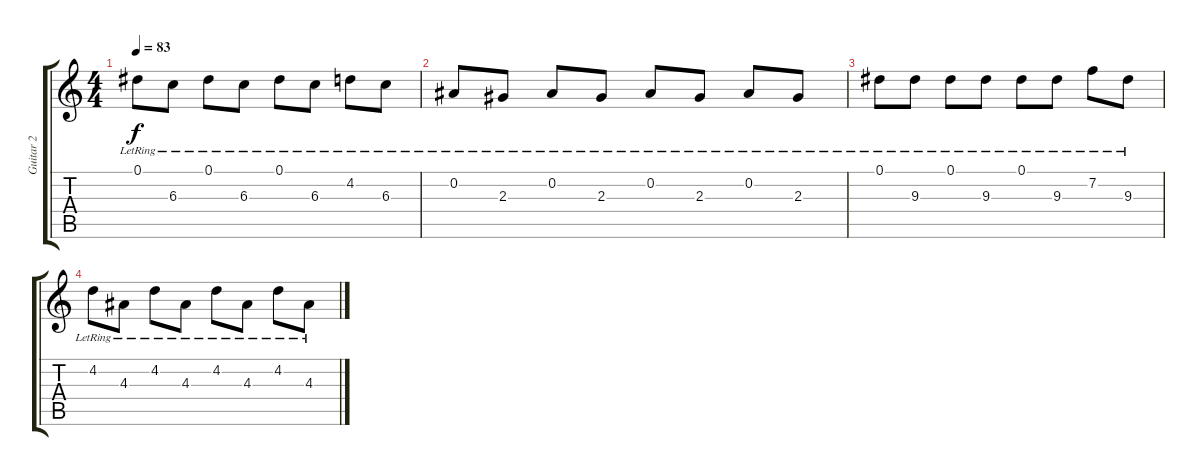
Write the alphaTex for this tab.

\track ("Guitar 2" "Guitar 2") {instrument acousticguitarsteel}
\staff {score tabs}
\tuning (Eb4 Bb3 Gb3 Db3 Ab2 Eb2) {hide}
\ts (4 4)
\tempo 83
\clef g2
\ks c
0.1{lr}.8{dy f} 6.3{lr}.8 0.1{lr}.8 6.3{lr}.8 0.1{lr}.8 6.3{lr}.8 4.2{lr}.8 6.3{lr}.8 |
0.2{lr}.8 2.3{lr}.8 0.2{lr}.8 2.3{lr}.8 0.2{lr}.8 2.3{lr}.8 0.2{lr}.8 2.3{lr}.8 |
0.1{lr}.8 9.3{lr}.8 0.1{lr}.8 9.3{lr}.8 0.1{lr}.8 9.3{lr}.8 7.2{lr}.8 9.3{lr}.8 |
4.2{lr}.8 4.3{lr}.8 4.2{lr}.8 4.3{lr}.8 4.2{lr}.8 4.3{lr}.8 4.2{lr}.8 4.3{lr}.8
